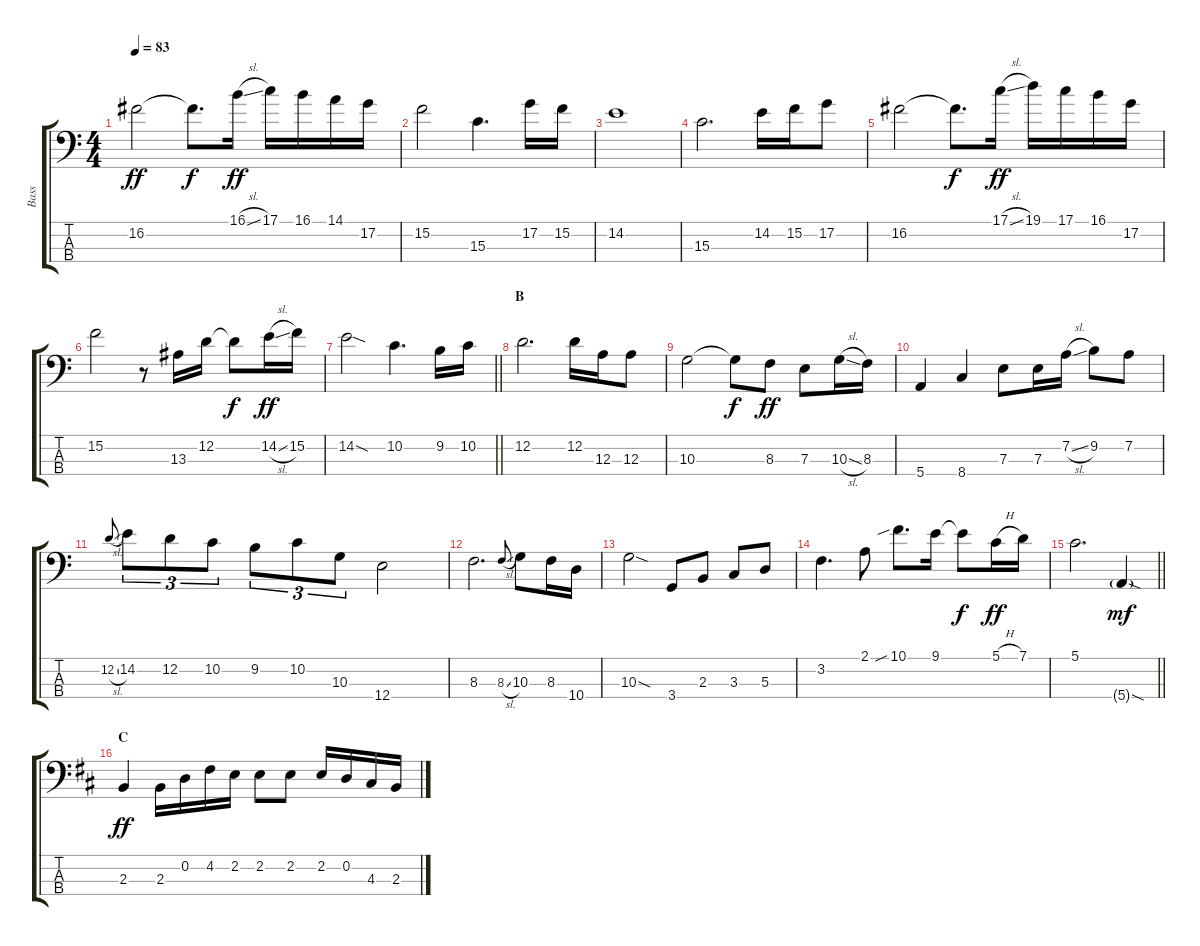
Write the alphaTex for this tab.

\track ("Bass" "Bass") {instrument electricbasspick}
\staff {score tabs}
\tuning (G2 D2 A1 E1) {hide}
\ts (4 4)
\tempo 83
\clef f4
\ks c
16.2.2{dy ff} 16.2{t}.8{d dy f} 16.1{sl}.16{dy ff} 17.1.16 16.1.16 14.1.16 17.2.16 |
15.2.2 15.3.4{d} 17.2.16 15.2.16 |
14.2.1 |
15.3.2{d} 14.2.16 15.2.16 17.2.8 |
16.2.2 16.2{t}.8{d dy f} 17.1{sl}.16{dy ff} 19.1.16 17.1.16 16.1.16 17.2.16 |
15.2.2 r.8 13.3.16 12.2.16 12.2{t}.8{dy f} 14.2{sl}.16{dy ff} 15.2.16 |
\barLineRight lightlight
14.2{sod}.2 10.2.4{d} 9.2.16 10.2.16 |
\section ("" "B")
12.2.2{d} 12.2.16 12.3.16 12.3.8 |
10.3.2 10.3{t}.8{dy f} 8.3.8{dy ff} 7.3.8 10.3{sl}.16 8.3.16 |
5.4.4 8.4.4 7.3.8 7.3.16 7.2{sl}.16 9.2.8 7.2.8 |
12.2{sl}.8{gr onbeat} 14.2.8{tu (3 2)} 12.2.8{tu (3 2)} 10.2.8{tu (3 2)} 9.2.8{tu (3 2)} 10.2.8{tu (3 2)} 10.3.8{tu (3 2)} 12.4.2 |
8.3.2{d} 8.3{sl}.8{gr onbeat} 10.3.8 8.3.16 10.4.16 |
10.3{sod}.2 3.4.8 2.3.8 3.3.8 5.3.8 |
3.2.4{d} 2.1.8 10.1{sib}.8{d} 9.1.16 9.1{t}.8{dy f} 5.1{h}.16{dy ff} 7.1.16 |
\barLineRight lightlight
5.1.2{d} 5.4{sod g}.4{dy mf} |
\section ("" "C")
\ks d
2.3.4{dy ff} 2.3.16 0.2.16 4.2.16 2.2.16 2.2.8 2.2.8 2.2.16 0.2.16 4.3.16 2.3.16
